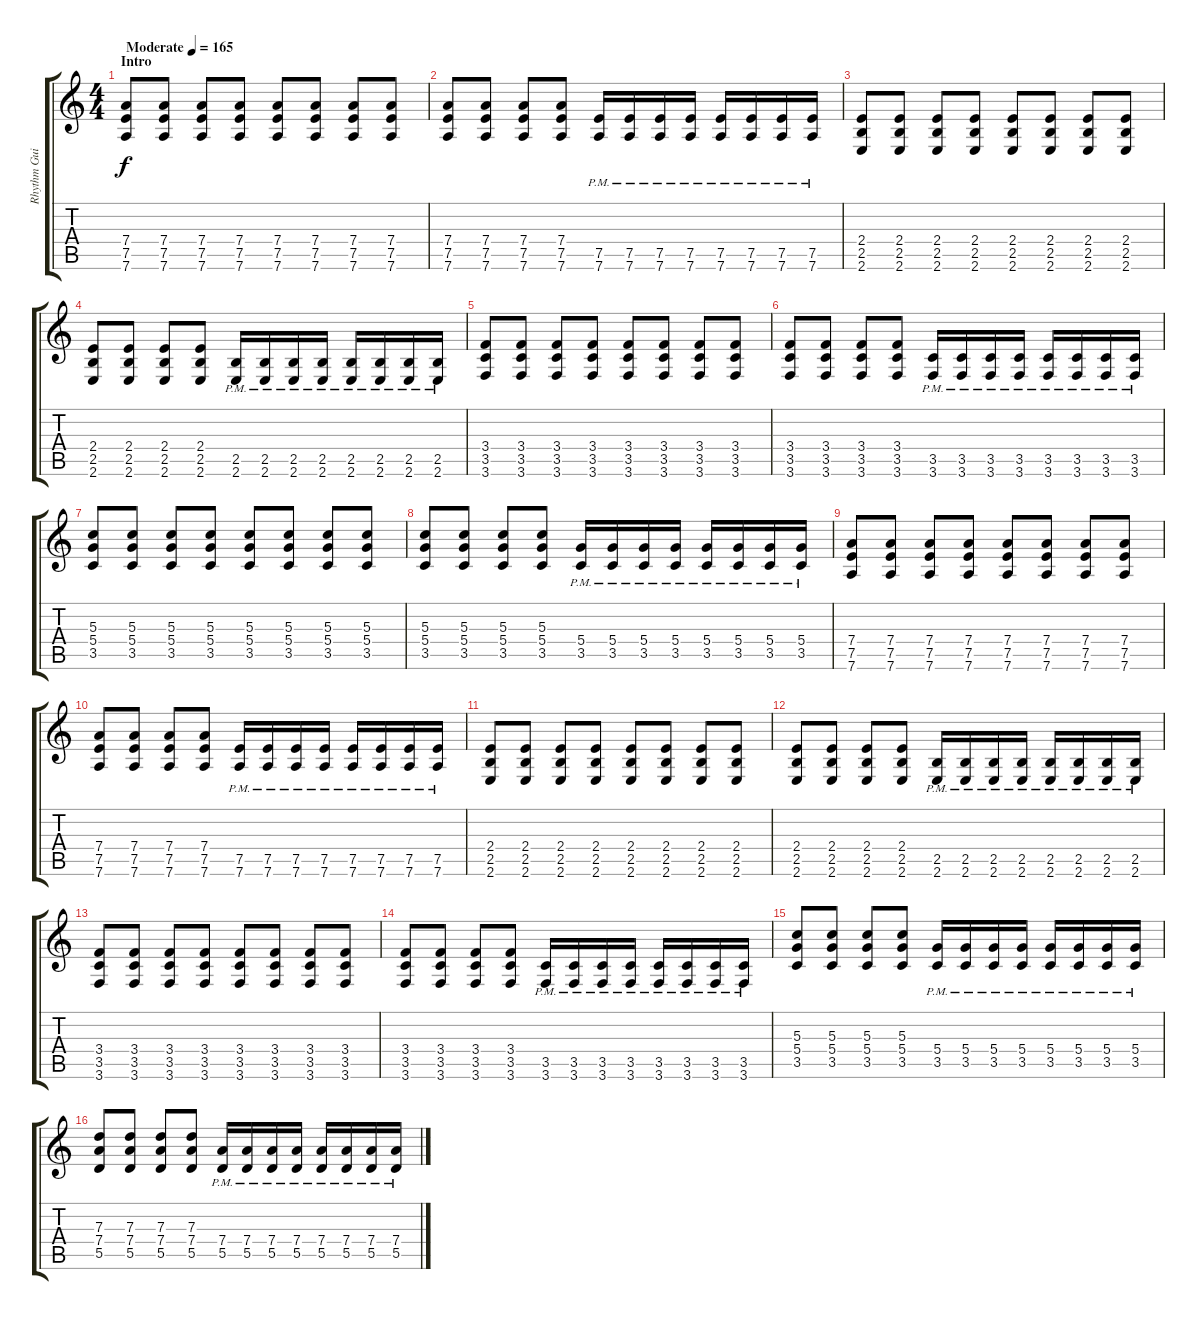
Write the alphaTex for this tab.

\track ("Rhythm Guitar 2" "Rhythm Gui") {instrument distortionguitar}
\staff {score tabs}
\tuning (E4 B3 G3 D3 A2 D2) {hide}
\ts (4 4)
\section ("" "Intro")
\tempo (165 "Moderate")
\clef g2
\ks c
(7.4 7.5 7.6).8{dy f instrument distortionguitar} (7.4 7.5 7.6).8 (7.4 7.5 7.6).8 (7.4 7.5 7.6).8 (7.4 7.5 7.6).8 (7.4 7.5 7.6).8 (7.4 7.5 7.6).8 (7.4 7.5 7.6).8 |
(7.4 7.5 7.6).8 (7.4 7.5 7.6).8 (7.4 7.5 7.6).8 (7.4 7.5 7.6).8 (7.5{pm} 7.6{pm}).16 (7.5{pm} 7.6{pm}).16 (7.5{pm} 7.6{pm}).16 (7.5{pm} 7.6{pm}).16 (7.5{pm} 7.6{pm}).16 (7.5{pm} 7.6{pm}).16 (7.5{pm} 7.6{pm}).16 (7.5{pm} 7.6{pm}).16 |
(2.4 2.5 2.6).8 (2.4 2.5 2.6).8 (2.4 2.5 2.6).8 (2.4 2.5 2.6).8 (2.4 2.5 2.6).8 (2.4 2.5 2.6).8 (2.4 2.5 2.6).8 (2.4 2.5 2.6).8 |
(2.4 2.5 2.6).8 (2.4 2.5 2.6).8 (2.4 2.5 2.6).8 (2.4 2.5 2.6).8 (2.5{pm} 2.6{pm}).16 (2.5{pm} 2.6{pm}).16 (2.5{pm} 2.6{pm}).16 (2.5{pm} 2.6{pm}).16 (2.5{pm} 2.6{pm}).16 (2.5{pm} 2.6{pm}).16 (2.5{pm} 2.6{pm}).16 (2.5{pm} 2.6{pm}).16 |
(3.4 3.5 3.6).8 (3.4 3.5 3.6).8 (3.4 3.5 3.6).8 (3.4 3.5 3.6).8 (3.4 3.5 3.6).8 (3.4 3.5 3.6).8 (3.4 3.5 3.6).8 (3.4 3.5 3.6).8 |
(3.4 3.5 3.6).8 (3.4 3.5 3.6).8 (3.4 3.5 3.6).8 (3.4 3.5 3.6).8 (3.5{pm} 3.6{pm}).16 (3.5{pm} 3.6{pm}).16 (3.5{pm} 3.6{pm}).16 (3.5{pm} 3.6{pm}).16 (3.5{pm} 3.6{pm}).16 (3.5{pm} 3.6{pm}).16 (3.5{pm} 3.6{pm}).16 (3.5{pm} 3.6{pm}).16 |
(5.3 5.4 3.5).8 (5.3 5.4 3.5).8 (5.3 5.4 3.5).8 (5.3 5.4 3.5).8 (5.3 5.4 3.5).8 (5.3 5.4 3.5).8 (5.3 5.4 3.5).8 (5.3 5.4 3.5).8 |
(5.3 5.4 3.5).8 (5.3 5.4 3.5).8 (5.3 5.4 3.5).8 (5.3 5.4 3.5).8 (5.4{pm} 3.5{pm}).16 (5.4{pm} 3.5{pm}).16 (5.4{pm} 3.5{pm}).16 (5.4{pm} 3.5{pm}).16 (5.4{pm} 3.5{pm}).16 (5.4{pm} 3.5{pm}).16 (5.4{pm} 3.5{pm}).16 (5.4{pm} 3.5{pm}).16 |
(7.4 7.5 7.6).8 (7.4 7.5 7.6).8 (7.4 7.5 7.6).8 (7.4 7.5 7.6).8 (7.4 7.5 7.6).8 (7.4 7.5 7.6).8 (7.4 7.5 7.6).8 (7.4 7.5 7.6).8 |
(7.4 7.5 7.6).8 (7.4 7.5 7.6).8 (7.4 7.5 7.6).8 (7.4 7.5 7.6).8 (7.5{pm} 7.6{pm}).16 (7.5{pm} 7.6{pm}).16 (7.5{pm} 7.6{pm}).16 (7.5{pm} 7.6{pm}).16 (7.5{pm} 7.6{pm}).16 (7.5{pm} 7.6{pm}).16 (7.5{pm} 7.6{pm}).16 (7.5{pm} 7.6{pm}).16 |
(2.4 2.5 2.6).8 (2.4 2.5 2.6).8 (2.4 2.5 2.6).8 (2.4 2.5 2.6).8 (2.4 2.5 2.6).8 (2.4 2.5 2.6).8 (2.4 2.5 2.6).8 (2.4 2.5 2.6).8 |
(2.4 2.5 2.6).8 (2.4 2.5 2.6).8 (2.4 2.5 2.6).8 (2.4 2.5 2.6).8 (2.5{pm} 2.6{pm}).16 (2.5{pm} 2.6{pm}).16 (2.5{pm} 2.6{pm}).16 (2.5{pm} 2.6{pm}).16 (2.5{pm} 2.6{pm}).16 (2.5{pm} 2.6{pm}).16 (2.5{pm} 2.6{pm}).16 (2.5{pm} 2.6{pm}).16 |
(3.4 3.5 3.6).8 (3.4 3.5 3.6).8 (3.4 3.5 3.6).8 (3.4 3.5 3.6).8 (3.4 3.5 3.6).8 (3.4 3.5 3.6).8 (3.4 3.5 3.6).8 (3.4 3.5 3.6).8 |
(3.4 3.5 3.6).8 (3.4 3.5 3.6).8 (3.4 3.5 3.6).8 (3.4 3.5 3.6).8 (3.5{pm} 3.6{pm}).16 (3.5{pm} 3.6{pm}).16 (3.5{pm} 3.6{pm}).16 (3.5{pm} 3.6{pm}).16 (3.5{pm} 3.6{pm}).16 (3.5{pm} 3.6{pm}).16 (3.5{pm} 3.6{pm}).16 (3.5{pm} 3.6{pm}).16 |
(5.3 5.4 3.5).8 (5.3 5.4 3.5).8 (5.3 5.4 3.5).8 (5.3 5.4 3.5).8 (5.4{pm} 3.5{pm}).16 (5.4{pm} 3.5{pm}).16 (5.4{pm} 3.5{pm}).16 (5.4{pm} 3.5{pm}).16 (5.4{pm} 3.5{pm}).16 (5.4{pm} 3.5{pm}).16 (5.4{pm} 3.5{pm}).16 (5.4{pm} 3.5{pm}).16 |
(7.3 7.4 5.5).8 (7.3 7.4 5.5).8 (7.3 7.4 5.5).8 (7.3 7.4 5.5).8 (7.4{pm} 5.5{pm}).16 (7.4{pm} 5.5{pm}).16 (7.4{pm} 5.5{pm}).16 (7.4{pm} 5.5{pm}).16 (7.4{pm} 5.5{pm}).16 (7.4{pm} 5.5{pm}).16 (7.4{pm} 5.5{pm}).16 (7.4{pm} 5.5{pm}).16
